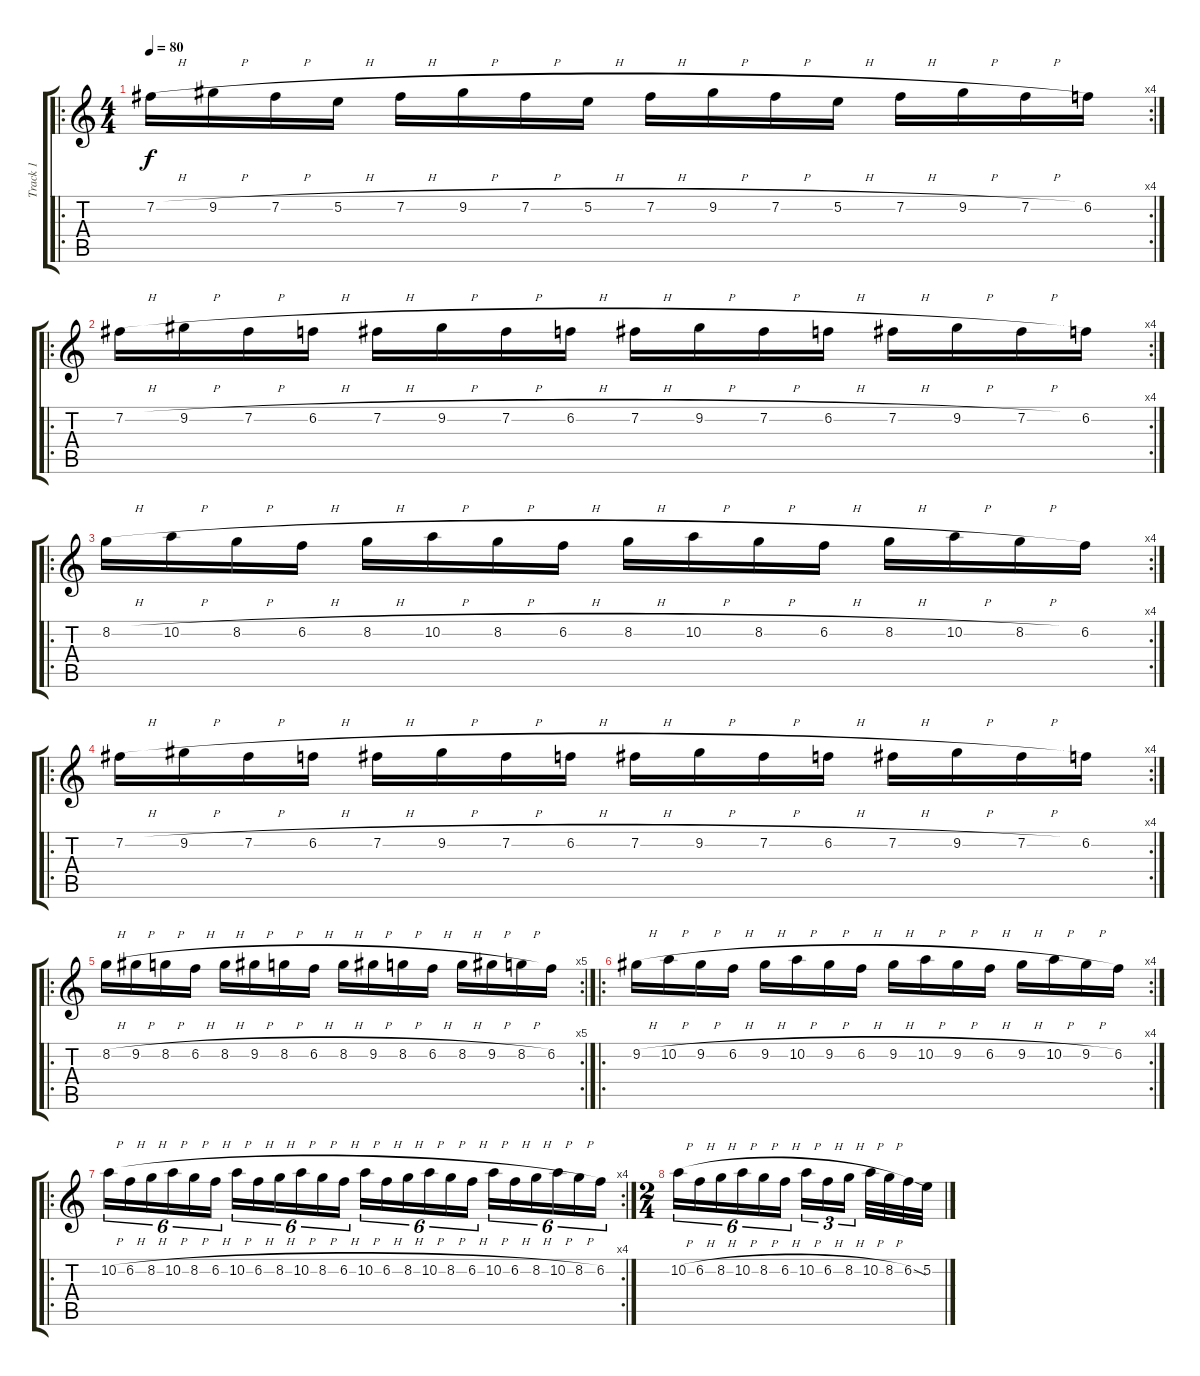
\track ("Track 1" "Track 1") {instrument distortionguitar}
\staff {score tabs}
\tuning (E4 B3 G3 D3 A2 E2) {hide}
\ro
\rc 4
\ts (4 4)
\tempo 80
\clef g2
\ks c
7.2{h}.16{dy f} 9.2{h}.16 7.2{h}.16 5.2{h}.16 7.2{h}.16 9.2{h}.16 7.2{h}.16 5.2{h}.16 7.2{h}.16 9.2{h}.16 7.2{h}.16 5.2{h}.16 7.2{h}.16 9.2{h}.16 7.2{h}.16 6.2.16 |
\ro
\rc 4
7.2{h}.16 9.2{h}.16 7.2{h}.16 6.2{h}.16 7.2{h}.16 9.2{h}.16 7.2{h}.16 6.2{h}.16 7.2{h}.16 9.2{h}.16 7.2{h}.16 6.2{h}.16 7.2{h}.16 9.2{h}.16 7.2{h}.16 6.2.16 |
\ro
\rc 4
8.2{h}.16 10.2{h}.16 8.2{h}.16 6.2{h}.16 8.2{h}.16 10.2{h}.16 8.2{h}.16 6.2{h}.16 8.2{h}.16 10.2{h}.16 8.2{h}.16 6.2{h}.16 8.2{h}.16 10.2{h}.16 8.2{h}.16 6.2.16 |
\ro
\rc 4
7.2{h}.16 9.2{h}.16 7.2{h}.16 6.2{h}.16 7.2{h}.16 9.2{h}.16 7.2{h}.16 6.2{h}.16 7.2{h}.16 9.2{h}.16 7.2{h}.16 6.2{h}.16 7.2{h}.16 9.2{h}.16 7.2{h}.16 6.2.16 |
\ro
\rc 5
8.2{h}.16 9.2{h}.16 8.2{h}.16 6.2{h}.16 8.2{h}.16 9.2{h}.16 8.2{h}.16 6.2{h}.16 8.2{h}.16 9.2{h}.16 8.2{h}.16 6.2{h}.16 8.2{h}.16 9.2{h}.16 8.2{h}.16 6.2.16 |
\ro
\rc 4
9.2{h}.16 10.2{h}.16 9.2{h}.16 6.2{h}.16 9.2{h}.16 10.2{h}.16 9.2{h}.16 6.2{h}.16 9.2{h}.16 10.2{h}.16 9.2{h}.16 6.2{h}.16 9.2{h}.16 10.2{h}.16 9.2{h}.16 6.2.16 |
\ro
\rc 4
10.2{h}.16{tu (6 4)} 6.2{h}.16{tu (6 4)} 8.2{h}.16{tu (6 4)} 10.2{h}.16{tu (6 4)} 8.2{h}.16{tu (6 4)} 6.2{h}.16{tu (6 4)} 10.2{h}.16{tu (6 4)} 6.2{h}.16{tu (6 4)} 8.2{h}.16{tu (6 4)} 10.2{h}.16{tu (6 4)} 8.2{h}.16{tu (6 4)} 6.2{h}.16{tu (6 4)} 10.2{h}.16{tu (6 4)} 6.2{h}.16{tu (6 4)} 8.2{h}.16{tu (6 4)} 10.2{h}.16{tu (6 4)} 8.2{h}.16{tu (6 4)} 6.2{h}.16{tu (6 4)} 10.2{h}.16{tu (6 4)} 6.2{h}.16{tu (6 4)} 8.2{h}.16{tu (6 4)} 10.2{h}.16{tu (6 4)} 8.2{h}.16{tu (6 4)} 6.2.16{tu (6 4)} |
\ts (2 4)
10.2{h}.16{tu (6 4)} 6.2{h}.16{tu (6 4)} 8.2{h}.16{tu (6 4)} 10.2{h}.16{tu (6 4)} 8.2{h}.16{tu (6 4)} 6.2{h}.16{tu (6 4)} 10.2{h}.16{tu (3 2)} 6.2{h}.16{tu (3 2)} 8.2{h}.16{tu (3 2)} 10.2{h}.32 8.2{h}.32 6.2{sod}.32 5.2.32
